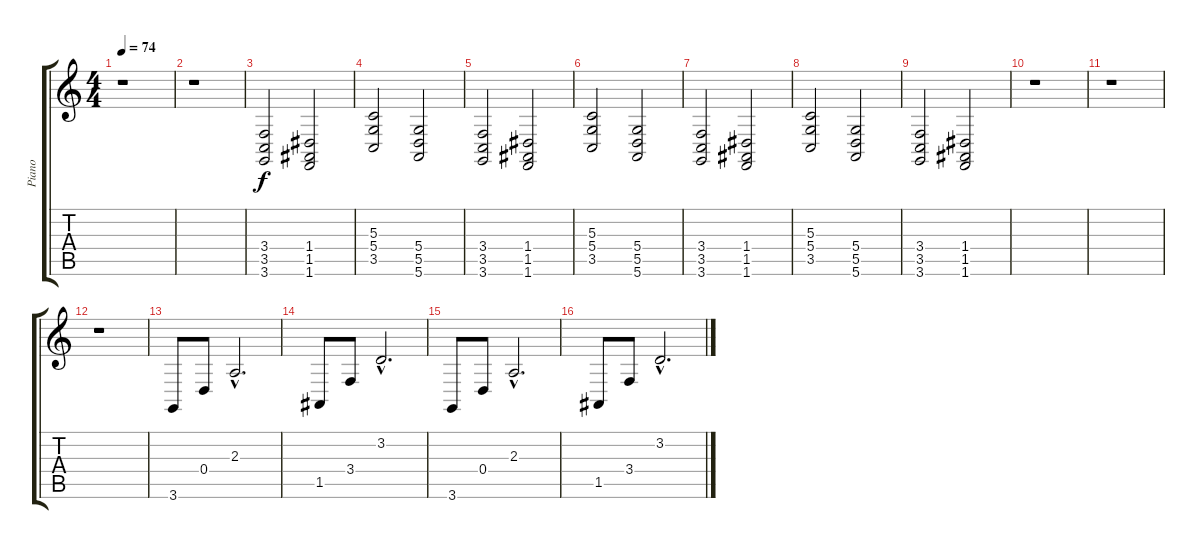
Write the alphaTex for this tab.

\track ("Piano" "Piano") {instrument stringensemble2}
\staff {score tabs}
\tuning (E4 B3 G3 D3 A2 E2) {hide}
\ts (4 4)
\tempo 74
\clef g2
\ks c
r.1{dy f} |
r.1 |
(3.4 3.5 3.6).2 (1.4 1.5 1.6).2 |
(5.3 5.4 3.5).2 (5.4 5.5 5.6).2 |
(3.4 3.5 3.6).2 (1.4 1.5 1.6).2 |
(5.3 5.4 3.5).2 (5.4 5.5 5.6).2 |
(3.4 3.5 3.6).2 (1.4 1.5 1.6).2 |
(5.3 5.4 3.5).2 (5.4 5.5 5.6).2 |
(3.4 3.5 3.6).2 (1.4 1.5 1.6).2 |
r.1 |
r.1 |
r.1 |
3.6.8 0.4.8 2.3{hac}.2{d} |
1.5.8 3.4.8 3.2{hac}.2{d} |
3.6.8 0.4.8 2.3{hac}.2{d} |
1.5.8 3.4.8 3.2{hac}.2{d}
